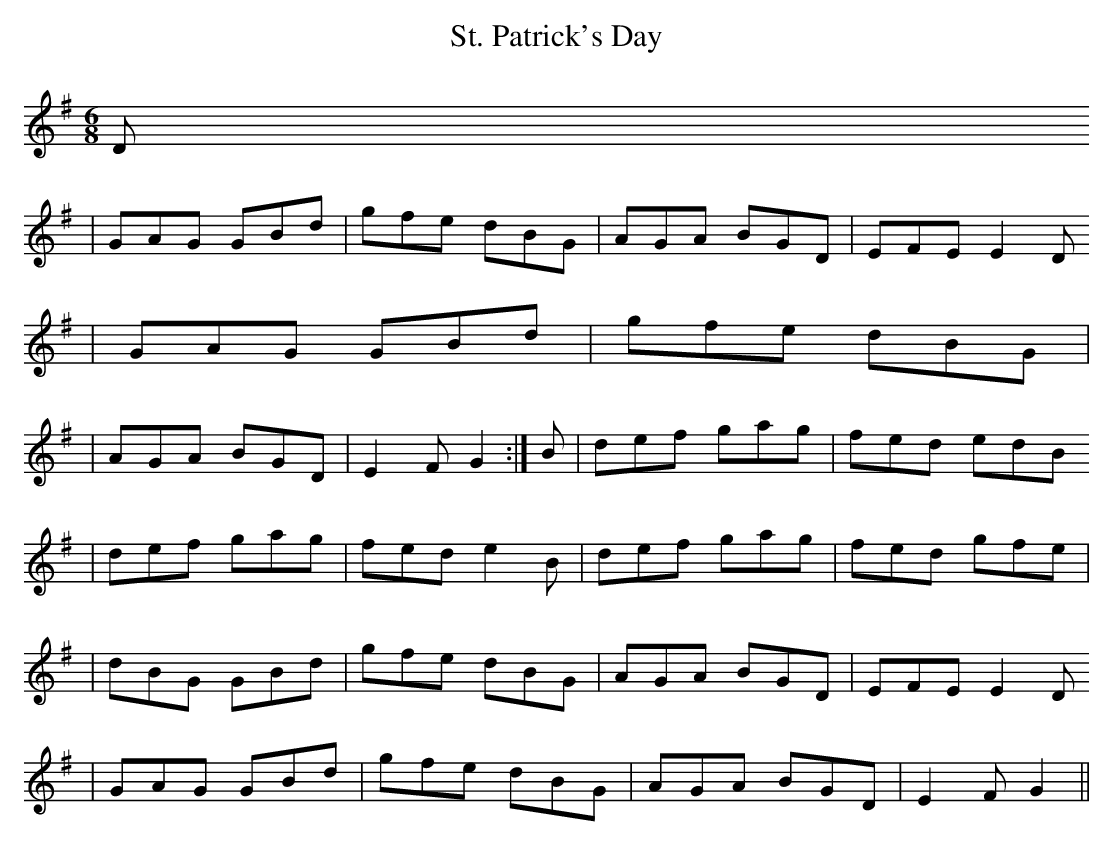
X:1
T: St. Patrick's Day
M: 6/8
L: 1/8
K: G
D
| GAG GBd | gfe dBG | AGA BGD | EFE E2D
| GAG GBd | gfe dBG |
| AGA BGD | E2F G2 :| B | def gag | fed edB
| def gag | fed e2B | def gag | fed gfe |
| dBG GBd | gfe dBG | AGA BGD | EFE E2D
| GAG GBd | gfe dBG | AGA BGD | E2F G2 ||
